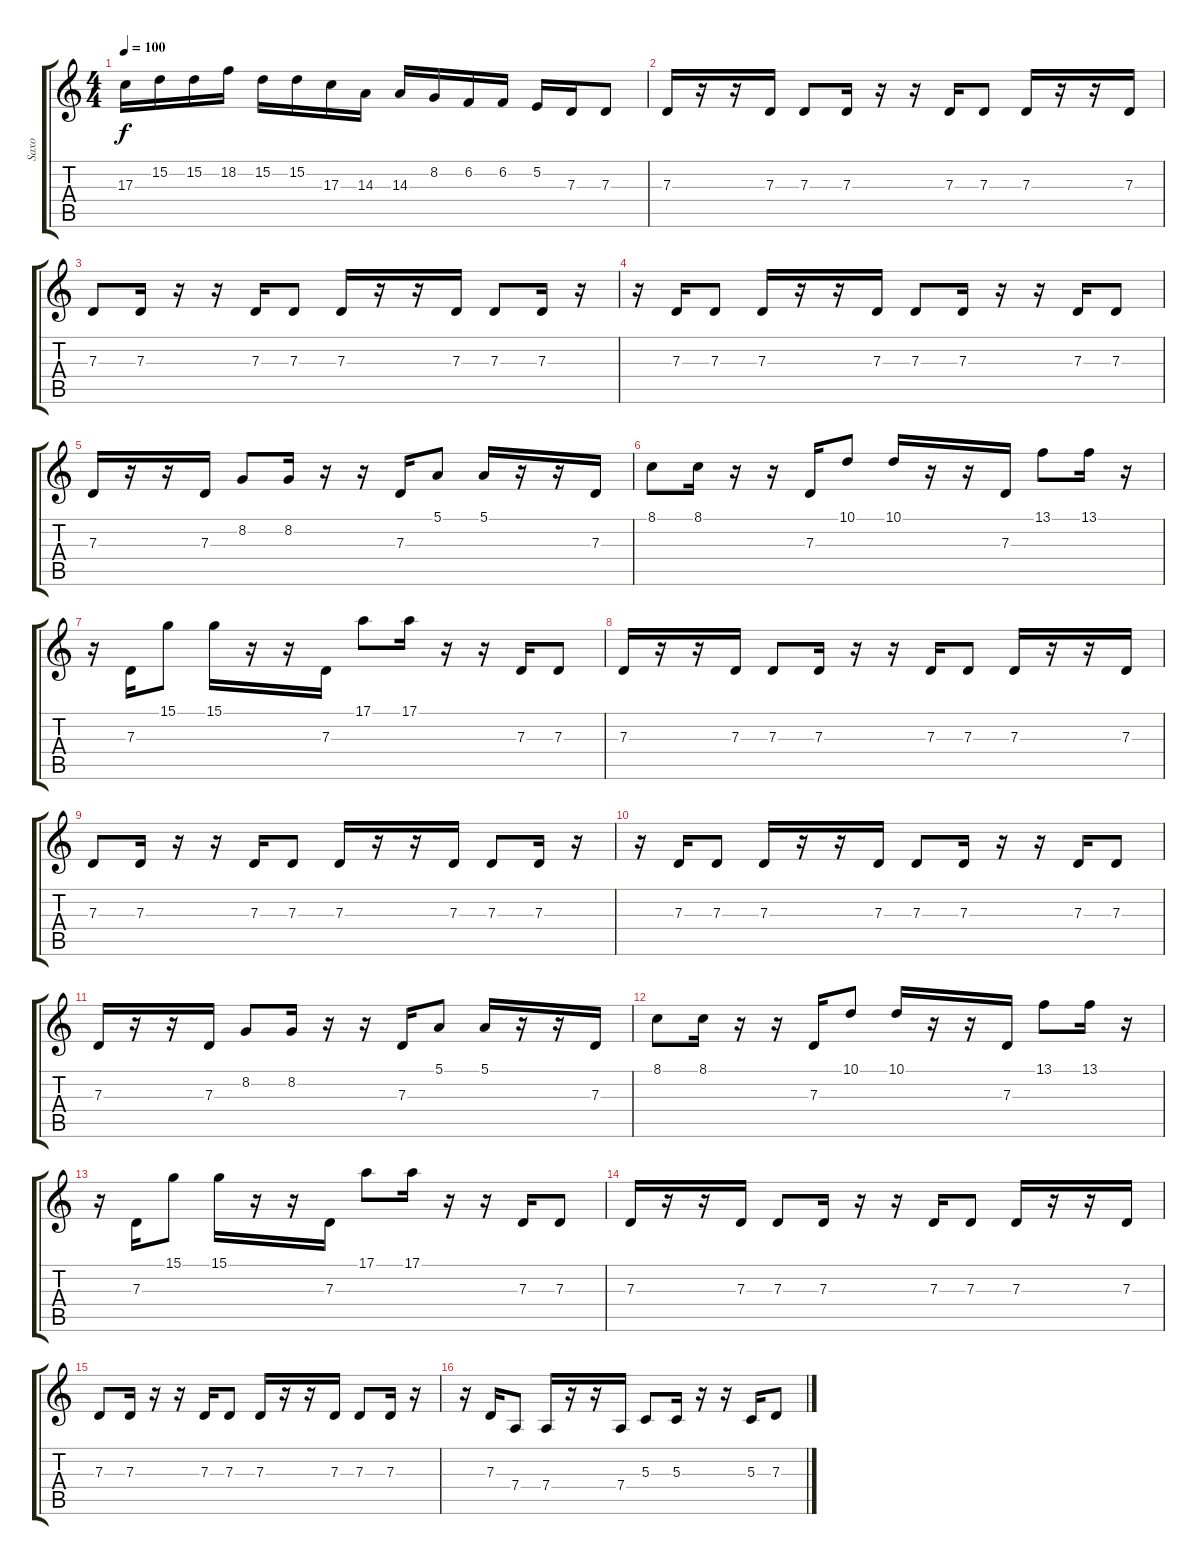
\track ("Saxo" "Saxo") {instrument tenorsax}
\staff {score tabs}
\tuning (E4 B3 G3 D3 A2 E2) {hide}
\ts (4 4)
\tempo 100
\clef g2
\ks c
17.3.16{dy f} 15.2.16 15.2.16 18.2.16 15.2.16 15.2.16 17.3.16 14.3.16 14.3.16 8.2.16 6.2.16 6.2.16 5.2.16 7.3.16 7.3.8 |
7.3.16 r.16 r.16 7.3.16 7.3.8 7.3.16 r.16 r.16 7.3.16 7.3.8 7.3.16 r.16 r.16 7.3.16 |
7.3.8 7.3.16 r.16 r.16 7.3.16 7.3.8 7.3.16 r.16 r.16 7.3.16 7.3.8 7.3.16 r.16 |
r.16 7.3.16 7.3.8 7.3.16 r.16 r.16 7.3.16 7.3.8 7.3.16 r.16 r.16 7.3.16 7.3.8 |
7.3.16 r.16 r.16 7.3.16 8.2.8 8.2.16 r.16 r.16 7.3.16 5.1.8 5.1.16 r.16 r.16 7.3.16 |
8.1.8 8.1.16 r.16 r.16 7.3.16 10.1.8 10.1.16 r.16 r.16 7.3.16 13.1.8 13.1.16 r.16 |
r.16 7.3.16 15.1.8 15.1.16 r.16 r.16 7.3.16 17.1.8 17.1.16 r.16 r.16 7.3.16 7.3.8 |
7.3.16 r.16 r.16 7.3.16 7.3.8 7.3.16 r.16 r.16 7.3.16 7.3.8 7.3.16 r.16 r.16 7.3.16 |
7.3.8 7.3.16 r.16 r.16 7.3.16 7.3.8 7.3.16 r.16 r.16 7.3.16 7.3.8 7.3.16 r.16 |
r.16 7.3.16 7.3.8 7.3.16 r.16 r.16 7.3.16 7.3.8 7.3.16 r.16 r.16 7.3.16 7.3.8 |
7.3.16 r.16 r.16 7.3.16 8.2.8 8.2.16 r.16 r.16 7.3.16 5.1.8 5.1.16 r.16 r.16 7.3.16 |
8.1.8 8.1.16 r.16 r.16 7.3.16 10.1.8 10.1.16 r.16 r.16 7.3.16 13.1.8 13.1.16 r.16 |
r.16 7.3.16 15.1.8 15.1.16 r.16 r.16 7.3.16 17.1.8 17.1.16 r.16 r.16 7.3.16 7.3.8 |
7.3.16 r.16 r.16 7.3.16 7.3.8 7.3.16 r.16 r.16 7.3.16 7.3.8 7.3.16 r.16 r.16 7.3.16 |
7.3.8 7.3.16 r.16 r.16 7.3.16 7.3.8 7.3.16 r.16 r.16 7.3.16 7.3.8 7.3.16 r.16 |
r.16 7.3.16 7.4.8 7.4.16 r.16 r.16 7.4.16 5.3.8 5.3.16 r.16 r.16 5.3.16 7.3.8
